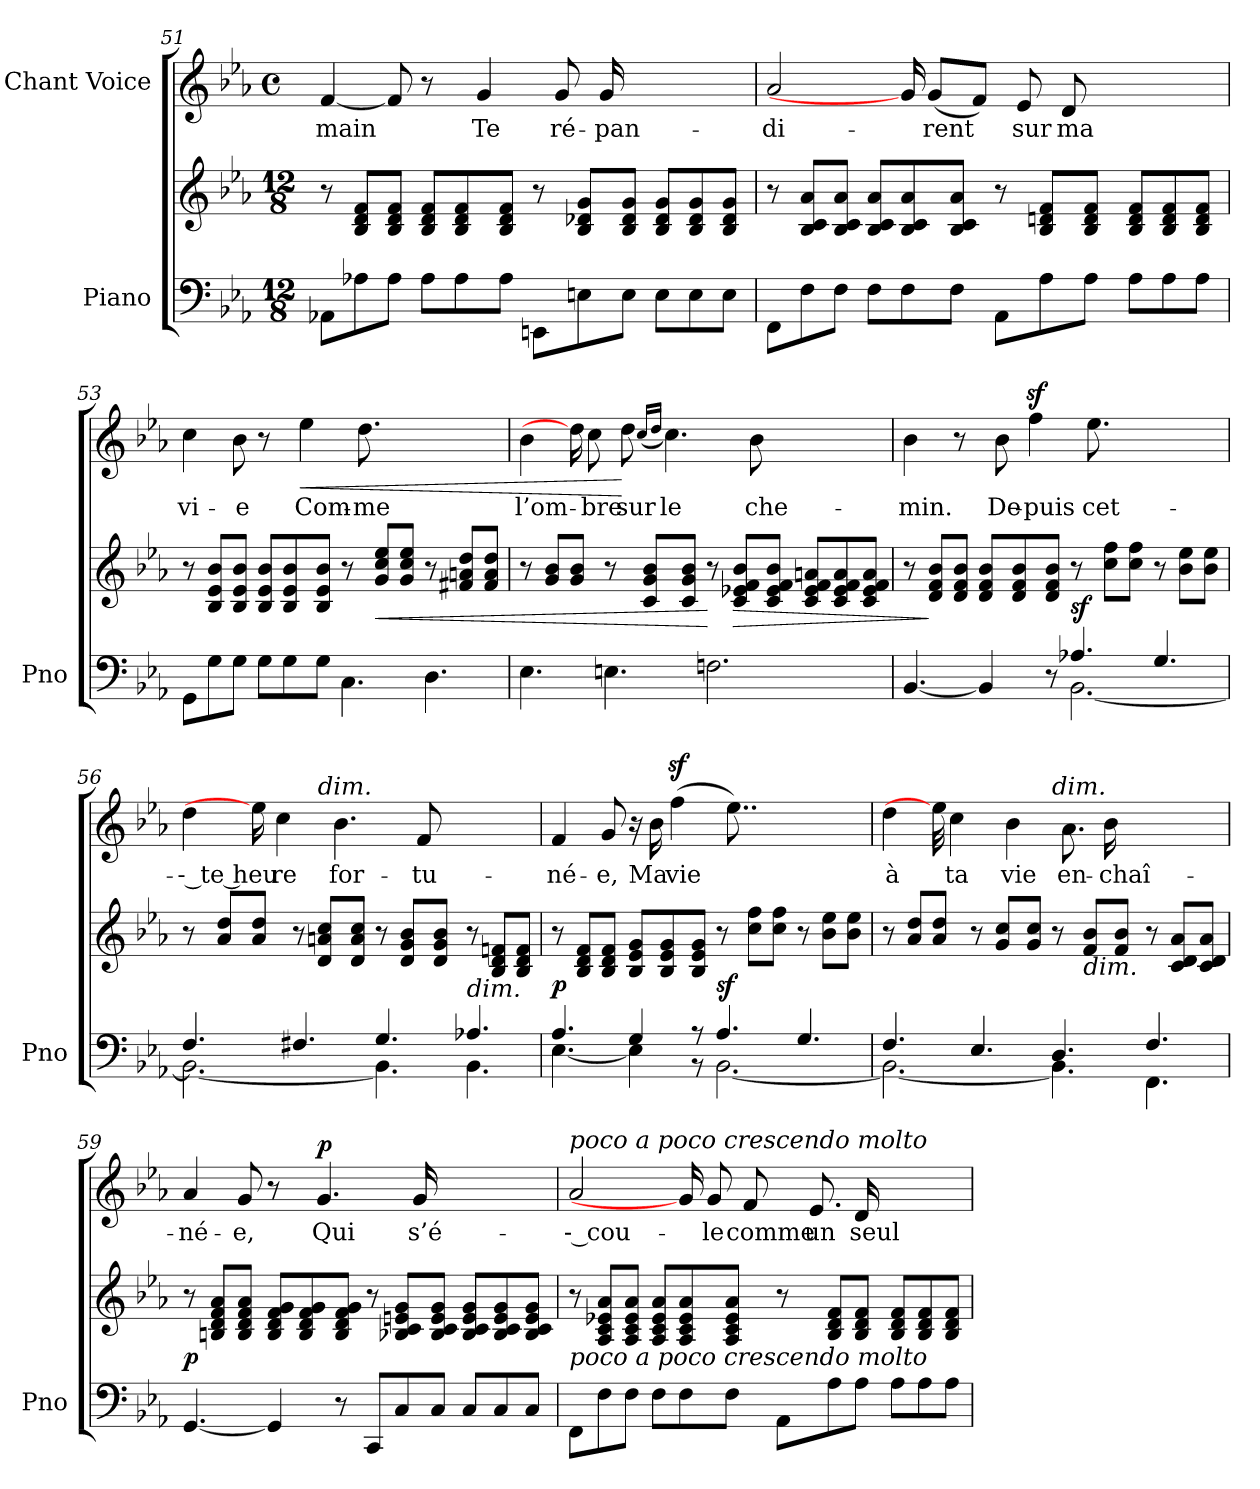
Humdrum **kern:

**kern	**kern	**dynam	**kern	**text	**dynam
*part2	*part2	*part2	*part1	*part1	*part1
*staff3	*staff2	*staff2/3	*staff1	*staff1	*staff1
*I"Piano	*	*	*I"Chant Voice	*	*
*I'Pno	*	*	*	*	*
*clefF4	*clefG2	*	*clefG2	*	*
*k[b-e-a-]	*k[b-e-a-]	*	*k[b-e-a-]	*	*
*M12/8	*M12/8	*	*M4/4	*	*
*	*	*	*met(c)	*	*
=51	=51	=51	=51	=51	=51
!	!	!	!	!LO:LY:b	!
8AA-X\L	8r	.	[4f/	-main	.
8A-X\	8B-/ 8d/ 8f/L	.	.	.	.
8A-\J	8B-/ 8d/ 8f/J	.	8f/]	.	.
!	!	!	!LO:N:vis=8	!	!
8A-\L	8B-/ 8d/ 8f/L	.	8.r	.	.
8A-\	8B-/ 8d/ 8f/	.	.	.	.
!	!	!	!	!LO:LY:b	!
.	.	.	4g/	Te	.
8A-\J	8B-/ 8d/ 8f/J	.	.	.	.
8EEn\L	8r	.	.	.	.
!	!	!	!	!LO:LY:b	!
.	.	.	8g/	ré-	.
8En\	8B-/ 8d-X/ 8g/L	.	.	.	.
!	!	!	!	!LO:LY:b	!
.	.	.	[16g/	-pan-	.
8E\J	8B-/ 8d-/ 8g/J	.	2ryy	.	.
8E\L	8B-/ 8d-/ 8g/L	.	.	.	.
8E\	8B-/ 8d-/ 8g/	.	.	.	.
8E\J	8B-/ 8d-/ 8g/J	.	.	.	.
!!LO:PB:g=z
=52	=52	=52	=52	=52	=52
!	!	!	!	!LO:LY:b	!
8FF\L	8r	.	2a-/	-di-	.
8F\	8B-/ 8c/ 8a-/L	.	.	.	.
8F\J	8B-/ 8c/ 8a-/J	.	.	.	.
8F\L	8B-/ 8c/ 8a-/L	.	.	.	.
8F\	8B-/ 8c/ 8a-/	.	16g/]	.	.
!	!	!	!	!LO:LY:b	!
.	.	.	(8g/L	-rent	.
8F\J	8B-/ 8c/ 8a-/J	.	.	.	.
.	.	.	8f/J)	.	.
8AA-\L	8r	.	.	.	.
!	!	!	!	!LO:LY:b	!
.	.	.	8e-/	sur	.
8A-\	8B-/ 8dn/ 8f/L	.	.	.	.
!	!	!	!	!LO:LY:b	!
.	.	.	8d/	ma	.
8A-\J	8B-/ 8d/ 8f/J	.	.	.	.
.	.	.	4..ryy	.	.
8A-\L	8B-/ 8d/ 8f/L	.	.	.	.
8A-\	8B-/ 8d/ 8f/	.	.	.	.
8A-\J	8B-/ 8d/ 8f/J	.	.	.	.
!!LO:LB:g=z
=53	=53	=53	=53	=53	=53
!	!	!	!	!LO:LY:b	!
8GG\L	8r	.	4cc\	vi-	.
8G\	8B-/ 8e-/ 8b-/L	.	.	.	.
!	!	!	!	!LO:LY:b	!
8G\J	8B-/ 8e-/ 8b-/J	.	8b-\	-e	.
!	!	!	!LO:N:vis=8	!	!
8G\L	8B-/ 8e-/ 8b-/L	.	8.r	.	.
8G\	8B-/ 8e-/ 8b-/	.	.	.	.
!	!	!	!	!LO:LY:b	!LO:HP:b
.	.	.	4ee-\	Com-	<
8G\J	8B-/ 8e-/ 8b-/J	.	.	.	.
4.C\	8r	.	.	.	.
!	!	!	!	!LO:LY:b	!
.	.	.	[8.dd\	-me	.
!	!	!LO:HP:b	!	!	!
.	8g/ 8cc/ 8ee-/L	<	.	.	.
.	8g/ 8cc/ 8ee-/J	.	2ryy	.	.
4.D\	8r	.	.	.	.
.	8f#X/ 8an/ 8dd/L	.	.	.	.
.	8f#/ 8a/ 8dd/J	.	.	.	.
=54	=54	=54	=54	=54	=54
!	!	!	!	!LO:LY:b	!
4.E-\	8r	.	4b-\	l’om-	.
.	8g/ 8b-/L	.	.	.	.
.	8g/ 8b-/J	.	16dd\]	.	.
!	!	!	!	!LO:LY:b	!
.	.	.	8cc\	-bre	.
4.En\	8r	.	.	.	.
!	!	!	!	!LO:LY:b	!
.	.	.	8dd\	sur	[
.	8c/ 8g/ 8b-/L	.	.	.	.
.	.	.	(<16qcc/LL	.	.
.	.	.	16qdd/JJ	.	.
!	!	!	!	!LO:LY:b	!
.	.	.	4.cc\)	le	.
.	8c/ 8g/ 8b-/J	.	.	.	.
2.Fn\	8r	[	.	.	.
!	!	!LO:HP:b	!	!	!
.	8c/ 8e-X/ 8f/ 8b-/L	>	.	.	.
!	!	!	!	!LO:LY:b	!
.	.	.	8b-\	che-	.
.	8c/ 8e-/ 8f/ 8b-/J	.	.	.	.
.	.	.	4..ryy	.	.
.	8c/ 8e-/ 8f/ 8an/L	.	.	.	.
.	8c/ 8e-/ 8f/ 8a/	.	.	.	.
.	8c/ 8e-/ 8f/ 8a/J	.	.	.	.
!!LO:LB:g=z
=55	=55	=55	=55	=55	=55
*^	*	*	*	*	*
!	!	!	!	!	!LO:LY:b	!
[4.BB-/	2.ryy	8r	.	4b-\	-min.	.
.	.	8d/ 8f/ 8b-/L	]	.	.	.
!	!	!	!	!LO:N:vis=8	!	!
.	.	8d/ 8f/ 8b-/J	.	8.r	.	.
4BB-/]	.	8d/ 8f/ 8b-/L	.	.	.	.
!	!	!	!	!	!LO:LY:b	!
.	.	.	.	8b-\	De-	.
.	.	8d/ 8f/ 8b-/	.	.	.	.
!	!	!	!	!	!LO:LY:b	!
.	.	.	.	4ffz>\	-puis	.
8r	.	8d/ 8f/ 8b-/J	.	.	.	.
!	!	!	!LO:DY:a=2	!	!	!
4.A-X/	[2.BB-\	8r	sf	.	.	.
!	!	!	!	!	!LO:LY:b	!
.	.	.	.	[8.ee-\	cet-	.
.	.	8cc\ 8ff\L	.	.	.	.
.	.	8cc\ 8ff\J	.	2ryy	.	.
4.G/	.	8r	.	.	.	.
.	.	8b-\ 8ee-\L	.	.	.	.
.	.	8b-\ 8ee-\J	.	.	.	.
!!LO:PB:g=z
=56	=56	=56	=56	=56	=56	=56
!	!	!	!	!	!LO:LY:b	!
*	*	*	*	*^	*	*
4.F/	2.BB-\_	8r	.	4dd\	2ryy	-- te heu-	.
.	.	8a-/ 8dd/L	.	.	.	.	.
.	.	8a-/ 8dd/J	.	16ee-\]	.	.	.
!	!	!	!	!	!	!LO:LY:b	!
.	.	.	.	4cc\	.	-re	.
4.F#X/	.	8r	.	.	.	.	.
!	!	!	!	!	!LO:TX:a:i:t=dim.	!	!
.	.	8d/ 8an/ 8cc/L	.	.	1ryy	.	.
!	!	!	!	!	!	!LO:LY:b	!
.	.	.	.	4.b-\	.	for-	.
.	.	8d/ 8a/ 8cc/J	.	.	.	.	.
4.G/	4.BB-\]	8r	.	.	.	.	.
.	.	8d/ 8g/ 8b-/L	.	.	.	.	.
!	!	!	!	!	!	!LO:LY:b	!
.	.	.	.	8f/	.	-tu-	.
.	.	8d/ 8g/ 8b-/J	.	.	.	.	.
.	.	.	.	4..ryy	.	.	.
!	!	!LO:TX:b:i:t=dim.	!	!	!	!	!
4.A-X/	4.BB-\	8r	.	.	.	.	.
.	.	8B-/ 8d/ 8fn/L	.	.	.	.	.
.	.	8B-/ 8d/ 8f/J	.	.	.	.	.
=57	=57	=57	=57	=57	=57	=57	=57
!	!	!	!LO:DY:b	!	!	!LO:LY:b	!
*	*	*	*	*v	*v	*	*
4.A-/	[4.E-\	8r	p	4f/	-né-	.
.	.	8B-/ 8d/ 8f/L	.	.	.	.
!	!	!	!	!	!LO:LY:b	!
.	.	8B-/ 8d/ 8f/J	.	8g/	-e,	.
!	!	!	!	!LO:N:vis=16	!	!
4G/	4E-\]	8B-/ 8e-/ 8g/L	.	16.r	.	.
!	!	!	!	!	!LO:LY:b	!
.	.	.	.	16b-\	Ma	.
.	.	8B-/ 8e-/ 8g/	.	.	.	.
!	!	!	!	!	!LO:LY:b	!
.	.	.	.	(4ffz>\	vie	.
8r	8r	8B-/ 8e-/ 8g/J	.	.	.	.
!	!	!	!LO:DY:a=2	!	!	!
4.A-/	[2.BB-\	8r	sf	.	.	.
.	.	.	.	[8..ee-\)	.	.
.	.	8cc\ 8ff\L	.	.	.	.
.	.	8cc\ 8ff\J	.	2ryy	.	.
4.G/	.	8r	.	.	.	.
.	.	8b-\ 8ee-\L	.	.	.	.
.	.	8b-\ 8ee-\J	.	.	.	.
!!LO:LB:g=z
=58	=58	=58	=58	=58	=58	=58
!	!	!	!	!	!LO:LY:b	!
*	*	*	*	*^	*	*
4.F/	2.BB-\_	8r	.	4dd\	2.ryy	à	.
.	.	8a-/ 8dd/L	.	.	.	.	.
.	.	8a-/ 8dd/J	.	32ee-\]	.	.	.
!	!	!	!	!	!	!LO:LY:b	!
.	.	.	.	4cc\	.	ta	.
4.E-/	.	8r	.	.	.	.	.
.	.	8g/ 8cc/L	.	.	.	.	.
!	!	!	!	!	!	!LO:LY:b	!
.	.	.	.	4b-\	.	vie	.
.	.	8g/ 8cc/J	.	.	.	.	.
!	!	!	!	!	!LO:TX:a:i:t=dim.	!	!
4.D/	4.BB-\]	8r	.	.	2.ryy	.	.
!	!	!	!	!	!	!LO:LY:b	!
.	.	.	.	8.a-\	.	en-	.
!	!	!LO:TX:b:i:t=dim.	!	!	!	!	!
.	.	8f/ 8b-/L	.	.	.	.	.
!	!	!	!	!	!	!LO:LY:b	!
.	.	.	.	16b-\	.	-chaî-	.
.	.	8f/ 8b-/J	.	.	.	.	.
.	.	.	.	4...ryy	.	.	.
4.F/	4.FF\	8r	.	.	.	.	.
.	.	8c/ 8d/ 8a-/L	.	.	.	.	.
.	.	8c/ 8d/ 8a-/J	.	.	.	.	.
*v	*v	*	*	*	*	*	*
=59	=59	=59	=59	=59	=59	=59
!	!	!LO:DY:b	!	!	!LO:LY:b	!
*	*	*	*v	*v	*	*
[4.GG/	8r	p	4a-/	-né-	.
.	8Bn/ 8d/ 8f/ 8a-/L	.	.	.	.
!	!	!	!	!LO:LY:b	!
.	8B/ 8d/ 8f/ 8a-/J	.	8g/	-e,	.
!	!	!	!LO:N:vis=8	!	!
4GG/]	8B/ 8d/ 8f/ 8g/L	.	8.r	.	.
.	8B/ 8d/ 8f/ 8g/	.	.	.	.
!	!	!	!	!LO:LY:b	!LO:DY:a
.	.	.	4.g/	Qui	p
8r	8B/ 8d/ 8f/ 8g/J	.	.	.	.
8CC/L	8r	.	.	.	.
8C/	8B-X/ 8c/ 8en/ 8g/L	.	.	.	.
!	!	!	!	!LO:LY:b	!
.	.	.	[16g/	s’é-	.
8C/J	8B-/ 8c/ 8e/ 8g/J	.	2ryy	.	.
8C/L	8B-/ 8c/ 8e/ 8g/L	.	.	.	.
8C/	8B-/ 8c/ 8e/ 8g/	.	.	.	.
8C/J	8B-/ 8c/ 8e/ 8g/J	.	.	.	.
!!LO:LB:g=z
=60	=60	=60	=60	=60	=60
!	!	!	!LO:TX:a:i:t=poco a poco crescendo molto	!	!
!	!LO:TX:b:i:t=poco a poco crescendo molto	!	!	!	!
!	!	!	!	!LO:LY:b	!
8FF\L	8r	.	2a-/	-- cou-	.
8F\	8A-/ 8c/ 8e-X/ 8a-/L	.	.	.	.
8F\J	8A-/ 8c/ 8e-/ 8a-/J	.	.	.	.
8F\L	8A-/ 8c/ 8e-/ 8a-/L	.	.	.	.
8F\	8A-/ 8c/ 8e-/ 8a-/	.	16g/]	.	.
!	!	!	!	!LO:LY:b	!
.	.	.	8g/	-le	.
8F\J	8A-/ 8c/ 8e-/ 8a-/J	.	.	.	.
!	!	!	!	!LO:LY:b	!
.	.	.	8f/	comme	.
8AA-\L	8r	.	.	.	.
!	!	!	!	!LO:LY:b	!
.	.	.	8.e-/	un	.
8A-\	8B-/ 8d/ 8f/L	.	.	.	.
!	!	!	!	!LO:LY:b	!
8A-\J	8B-/ 8d/ 8f/J	.	16d/	seul	.
.	.	.	4..ryy	.	.
8A-\L	8B-/ 8d/ 8f/L	.	.	.	.
8A-\	8B-/ 8d/ 8f/	.	.	.	.
8A-\J	8B-/ 8d/ 8f/J	.	.	.	.
=	=	=	=	=	=
*-	*-	*-	*-	*-	*-
